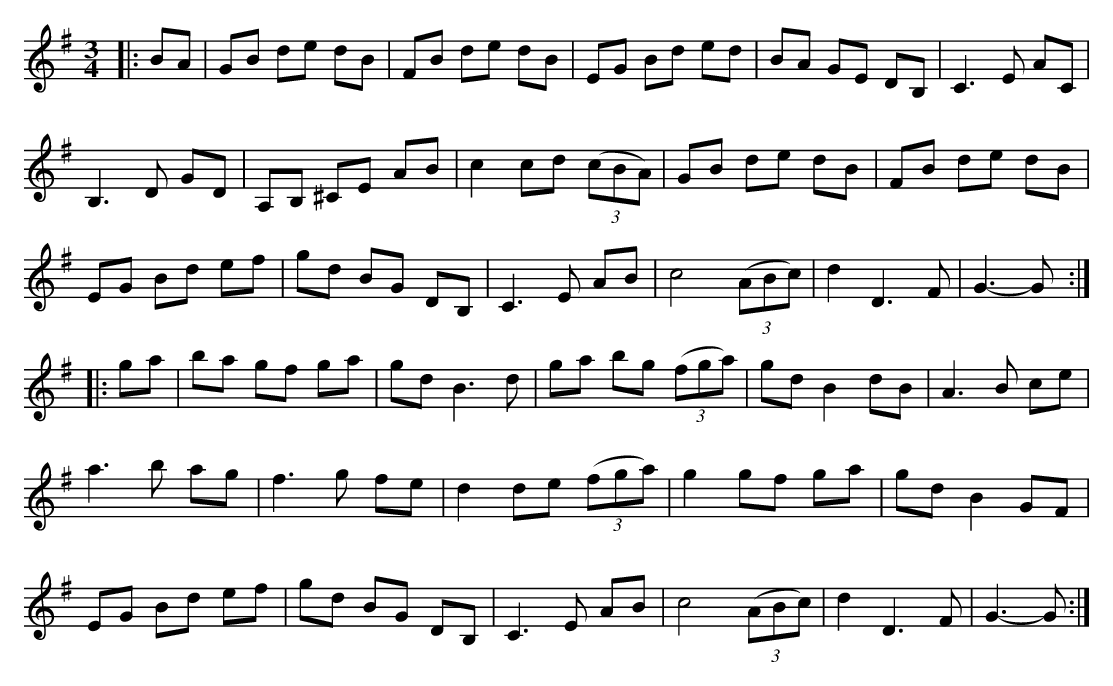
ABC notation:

X:1
M:3/4
K:G
|:BA|GB de dB|FB de dB|EG Bd ed|BA GE DB,|C3E AC|
B,3D GD|A,B, ^CE AB|c2 cd ((3cBA)|GB de dB|FB de dB|
EG Bd ef|gd BG DB,|C3 E AB|c4((3ABc)|d2D3F|G3-G:|
|:ga|ba gf ga|gd B3d|ga bg ((3fga)|gd B2 dB|A3B ce|
a3b ag|f3g fe|d2 de ((3fga)|g2 gf ga|gd B2 GF|
EG Bd ef|gd BG DB,|C3E AB|c4((3ABc)|d2D3F|G3-G:|
